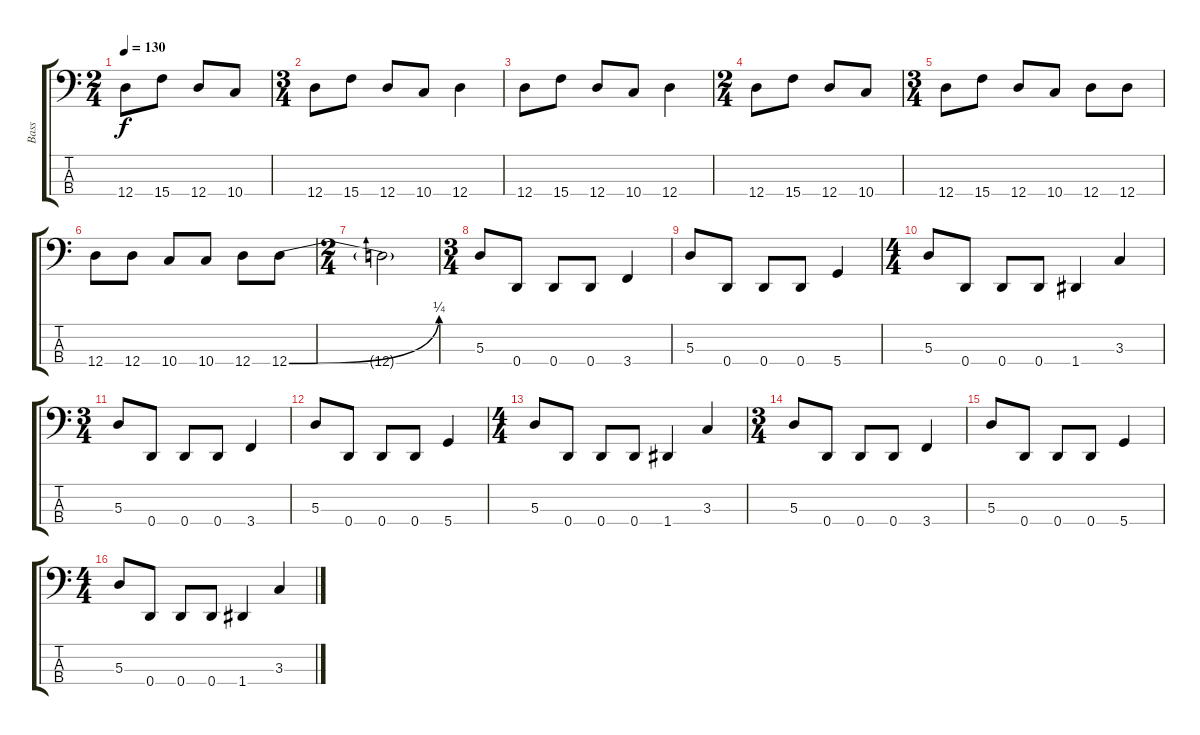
\track ("Bass" "Bass") {instrument slapbass2}
\staff {score tabs}
\tuning (G2 D2 A1 D1) {hide}
\ts (2 4)
\tempo 130
\clef f4
\ks c
12.4.8{dy f} 15.4.8 12.4.8 10.4.8 |
\ts (3 4)
12.4.8 15.4.8 12.4.8 10.4.8 12.4.4 |
12.4.8 15.4.8 12.4.8 10.4.8 12.4.4 |
\ts (2 4)
12.4.8 15.4.8 12.4.8 10.4.8 |
\ts (3 4)
12.4.8 15.4.8 12.4.8 10.4.8 12.4.8 12.4.8 |
12.4.8 12.4.8 10.4.8 10.4.8 12.4.8 12.4{be (bend 0 0 60 1)}.8 |
\ts (2 4)
12.4{t}.2 |
\ts (3 4)
5.3.8 0.4.8 0.4.8 0.4.8 3.4.4 |
5.3.8 0.4.8 0.4.8 0.4.8 5.4.4 |
\ts (4 4)
5.3.8 0.4.8 0.4.8 0.4.8 1.4.4 3.3.4 |
\ts (3 4)
5.3.8 0.4.8 0.4.8 0.4.8 3.4.4 |
5.3.8 0.4.8 0.4.8 0.4.8 5.4.4 |
\ts (4 4)
5.3.8 0.4.8 0.4.8 0.4.8 1.4.4 3.3.4 |
\ts (3 4)
5.3.8 0.4.8 0.4.8 0.4.8 3.4.4 |
5.3.8 0.4.8 0.4.8 0.4.8 5.4.4 |
\ts (4 4)
5.3.8 0.4.8 0.4.8 0.4.8 1.4{ss}.4 3.3.4
